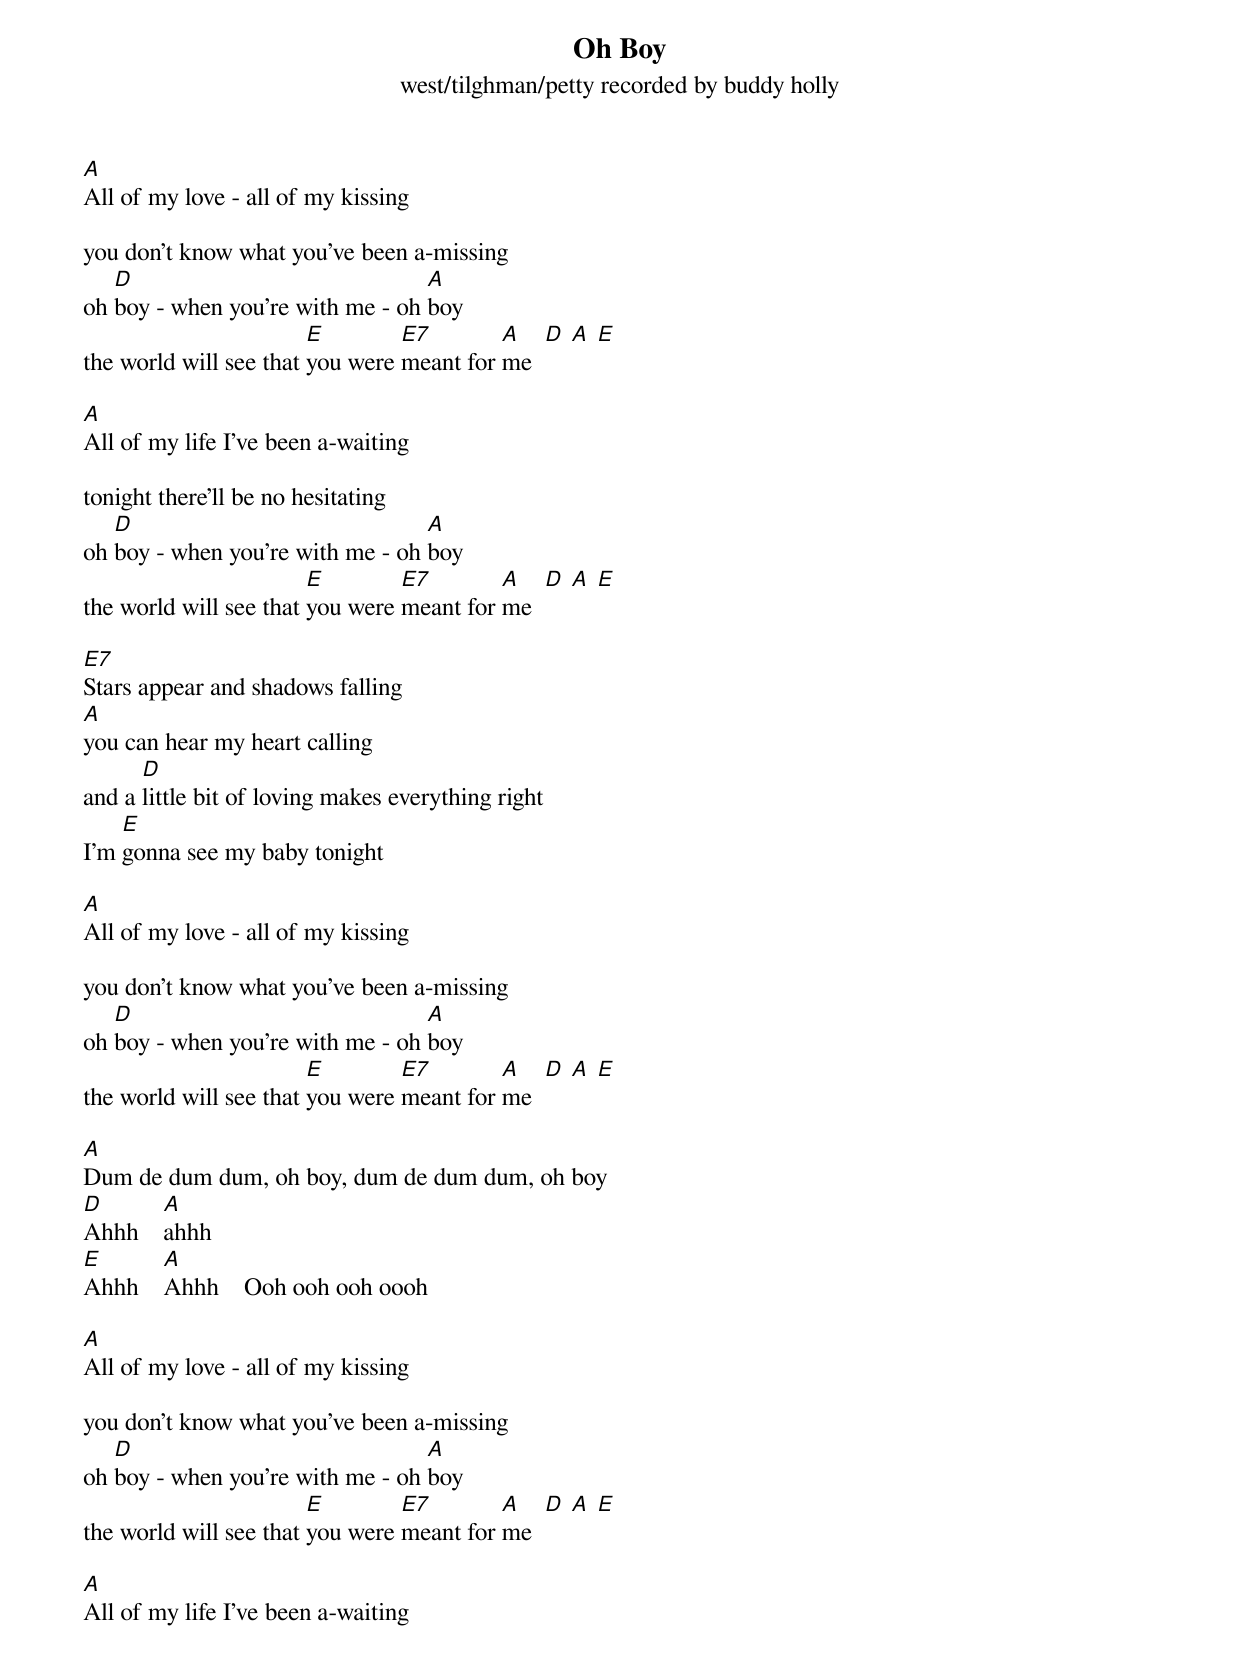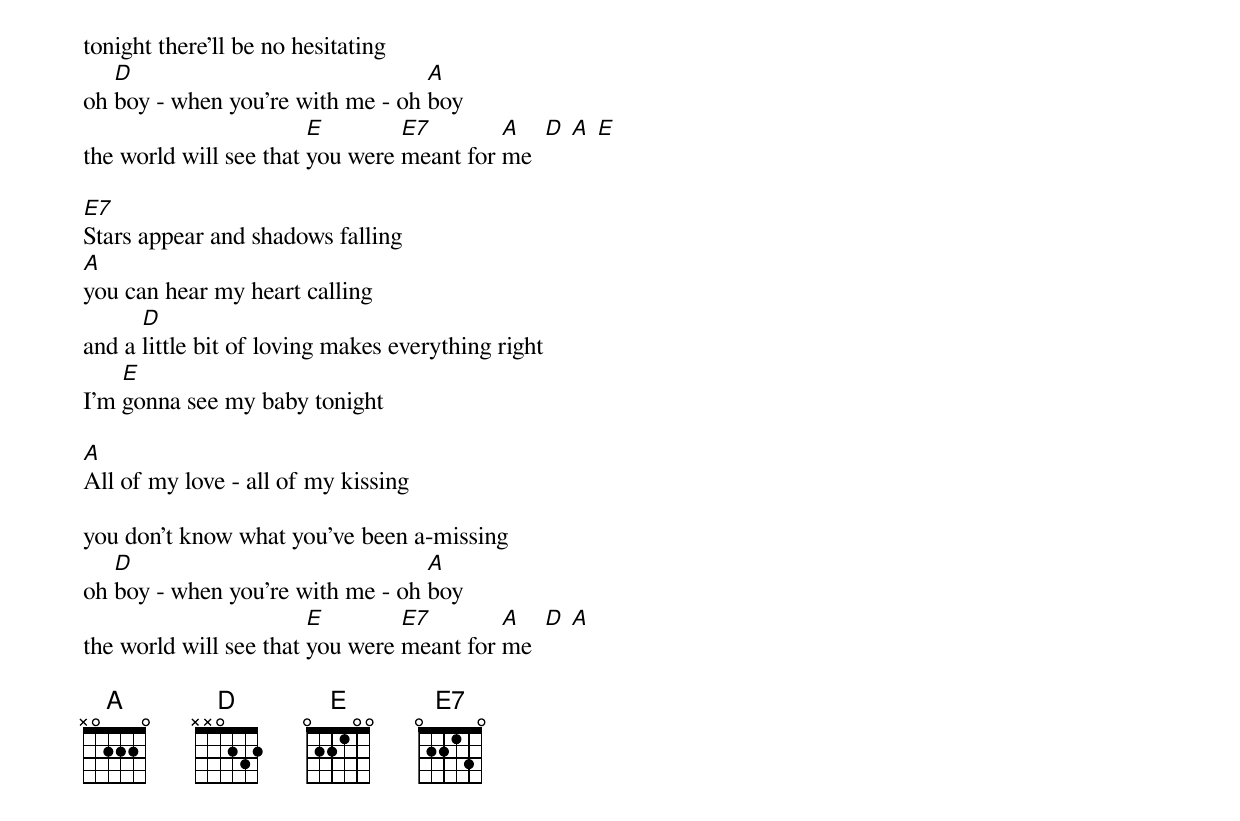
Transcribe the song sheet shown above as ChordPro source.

{title: Oh Boy}
{subtitle: west/tilghman/petty recorded by buddy holly}
[A]All of my love - all of my kissing

you don't know what you've been a-missing
oh [D]boy - when you're with me - oh [A]boy
the world will see that [E]you were [E7]meant for [A]me  [D] [A] [E]

[A]All of my life I've been a-waiting

tonight there'll be no hesitating
oh [D]boy - when you're with me - oh [A]boy
the world will see that [E]you were [E7]meant for [A]me  [D] [A] [E]

[E7]Stars appear and shadows falling
[A]you can hear my heart calling
and a [D]little bit of loving makes everything right
I'm [E]gonna see my baby tonight

[A]All of my love - all of my kissing

you don't know what you've been a-missing
oh [D]boy - when you're with me - oh [A]boy
the world will see that [E]you were [E7]meant for [A]me  [D] [A] [E]

[A]Dum de dum dum, oh boy, dum de dum dum, oh boy
[D]Ahhh    [A]ahhh
[E]Ahhh    [A]Ahhh    Ooh ooh ooh oooh

[A]All of my love - all of my kissing

you don't know what you've been a-missing
oh [D]boy - when you're with me - oh [A]boy
the world will see that [E]you were [E7]meant for [A]me  [D] [A] [E]

[A]All of my life I've been a-waiting

tonight there'll be no hesitating
oh [D]boy - when you're with me - oh [A]boy
the world will see that [E]you were [E7]meant for [A]me  [D] [A] [E]

[E7]Stars appear and shadows falling
[A]you can hear my heart calling
and a [D]little bit of loving makes everything right
I'm [E]gonna see my baby tonight

[A]All of my love - all of my kissing

you don't know what you've been a-missing
oh [D]boy - when you're with me - oh [A]boy
the world will see that [E]you were [E7]meant for [A]me  [D] [A]

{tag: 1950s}
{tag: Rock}
